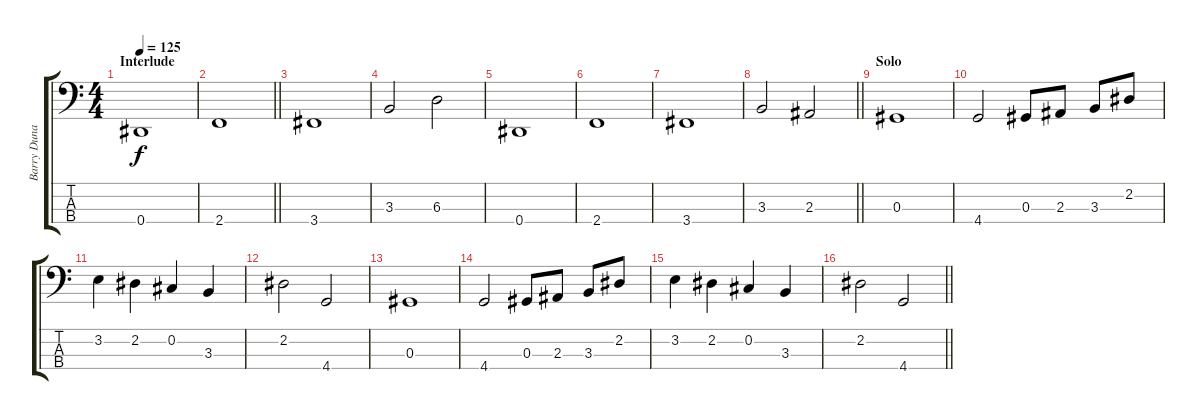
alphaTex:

\track ("Barry Dunaway" "Barry Duna") {instrument electricbassfinger}
\staff {score tabs}
\tuning (Gb2 Db2 Ab1 Eb1) {hide}
\ts (4 4)
\section ("" "Interlude")
\tempo 125
\clef f4
\ks c
0.4.1{dy f} |
\barLineRight lightlight
2.4.1 |
3.4.1 |
3.3.2 6.3.2 |
0.4.1 |
2.4.1 |
3.4.1 |
\barLineRight lightlight
3.3.2 2.3.2 |
\section ("" "Solo")
0.3.1 |
4.4.2 0.3.8 2.3.8 3.3.8 2.2.8 |
3.2.4 2.2.4 0.2.4 3.3.4 |
2.2.2 4.4.2 |
0.3.1 |
4.4.2 0.3.8 2.3.8 3.3.8 2.2.8 |
3.2.4 2.2.4 0.2.4 3.3.4 |
\barLineRight lightlight
2.2.2 4.4.2
